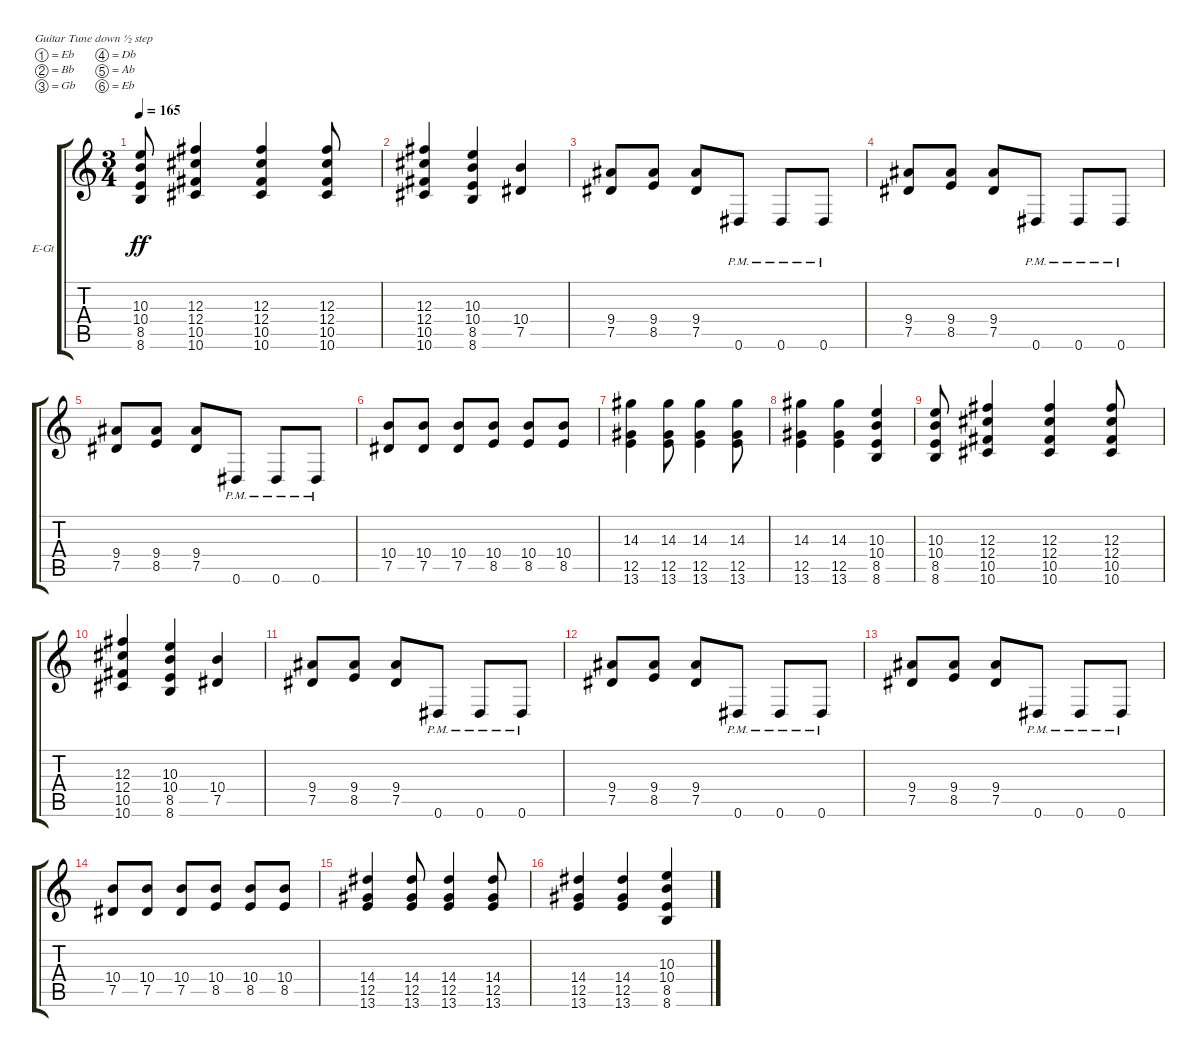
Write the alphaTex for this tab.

\bracketExtendMode groupsimilarinstruments
\firstSystemTrackNameOrientation horizontal
\otherSystemsTrackNameOrientation horizontal
\track ("Electric Guitar 1" "E-Gt") {instrument distortionguitar}
\staff {score tabs}
\tuning (Eb4 Bb3 Gb3 Db3 Ab2 Eb2)
\ts (3 4)
\tempo 165
\clef g2
\ks c
(10.3 8.5 8.6 10.4).8{dy ff} (10.6 10.5 12.4 12.3).4 (10.5 12.3 12.4 10.6).4 (10.5 12.3 12.4 10.6).8 |
(10.5 12.3 10.6 12.4).4 (8.5 10.4 8.6 10.3).4 (7.5 10.4).4 |
(7.5 9.4).8 (8.5 9.4).8 (7.5 9.4).8 0.6{pm}.8 0.6{pm}.8 0.6{pm}.8 |
(7.5 9.4).8 (8.5 9.4).8 (7.5 9.4).8 0.6{pm}.8 0.6{pm}.8 0.6{pm}.8 |
(7.5 9.4).8 (8.5 9.4).8 (7.5 9.4).8 0.6{pm}.8 0.6{pm}.8 0.6{pm}.8 |
(10.4 7.5).8 (10.4 7.5).8 (10.4 7.5).8 (10.4 8.5).8 (10.4 8.5).8 (10.4 8.5).8 |
(14.3 12.5 13.6).4 (12.5 14.3 13.6).8 (12.5 14.3 13.6).4 (12.5 14.3 13.6).8 |
(12.5 14.3 13.6).4 (12.5 14.3 13.6).4 (8.5 10.3 8.6 10.4).4 |
(10.3 8.5 8.6 10.4).8 (10.6 10.5 12.4 12.3).4 (10.5 12.3 12.4 10.6).4 (10.5 12.3 12.4 10.6).8 |
(10.5 12.3 10.6 12.4).4 (8.5 10.4 8.6 10.3).4 (7.5 10.4).4 |
(7.5 9.4).8 (8.5 9.4).8 (7.5 9.4).8 0.6{pm}.8 0.6{pm}.8 0.6{pm}.8 |
(7.5 9.4).8 (8.5 9.4).8 (7.5 9.4).8 0.6{pm}.8 0.6{pm}.8 0.6{pm}.8 |
(7.5 9.4).8 (8.5 9.4).8 (7.5 9.4).8 0.6{pm}.8 0.6{pm}.8 0.6{pm}.8 |
(10.4 7.5).8 (10.4 7.5).8 (10.4 7.5).8 (10.4 8.5).8 (10.4 8.5).8 (10.4 8.5).8 |
(12.5 13.6 14.4).4 (12.5 13.6 14.4).8 (12.5 13.6 14.4).4 (12.5 13.6 14.4).8 |
(12.5 13.6 14.4).4 (12.5 13.6 14.4).4 (8.5 10.3 8.6 10.4).4
